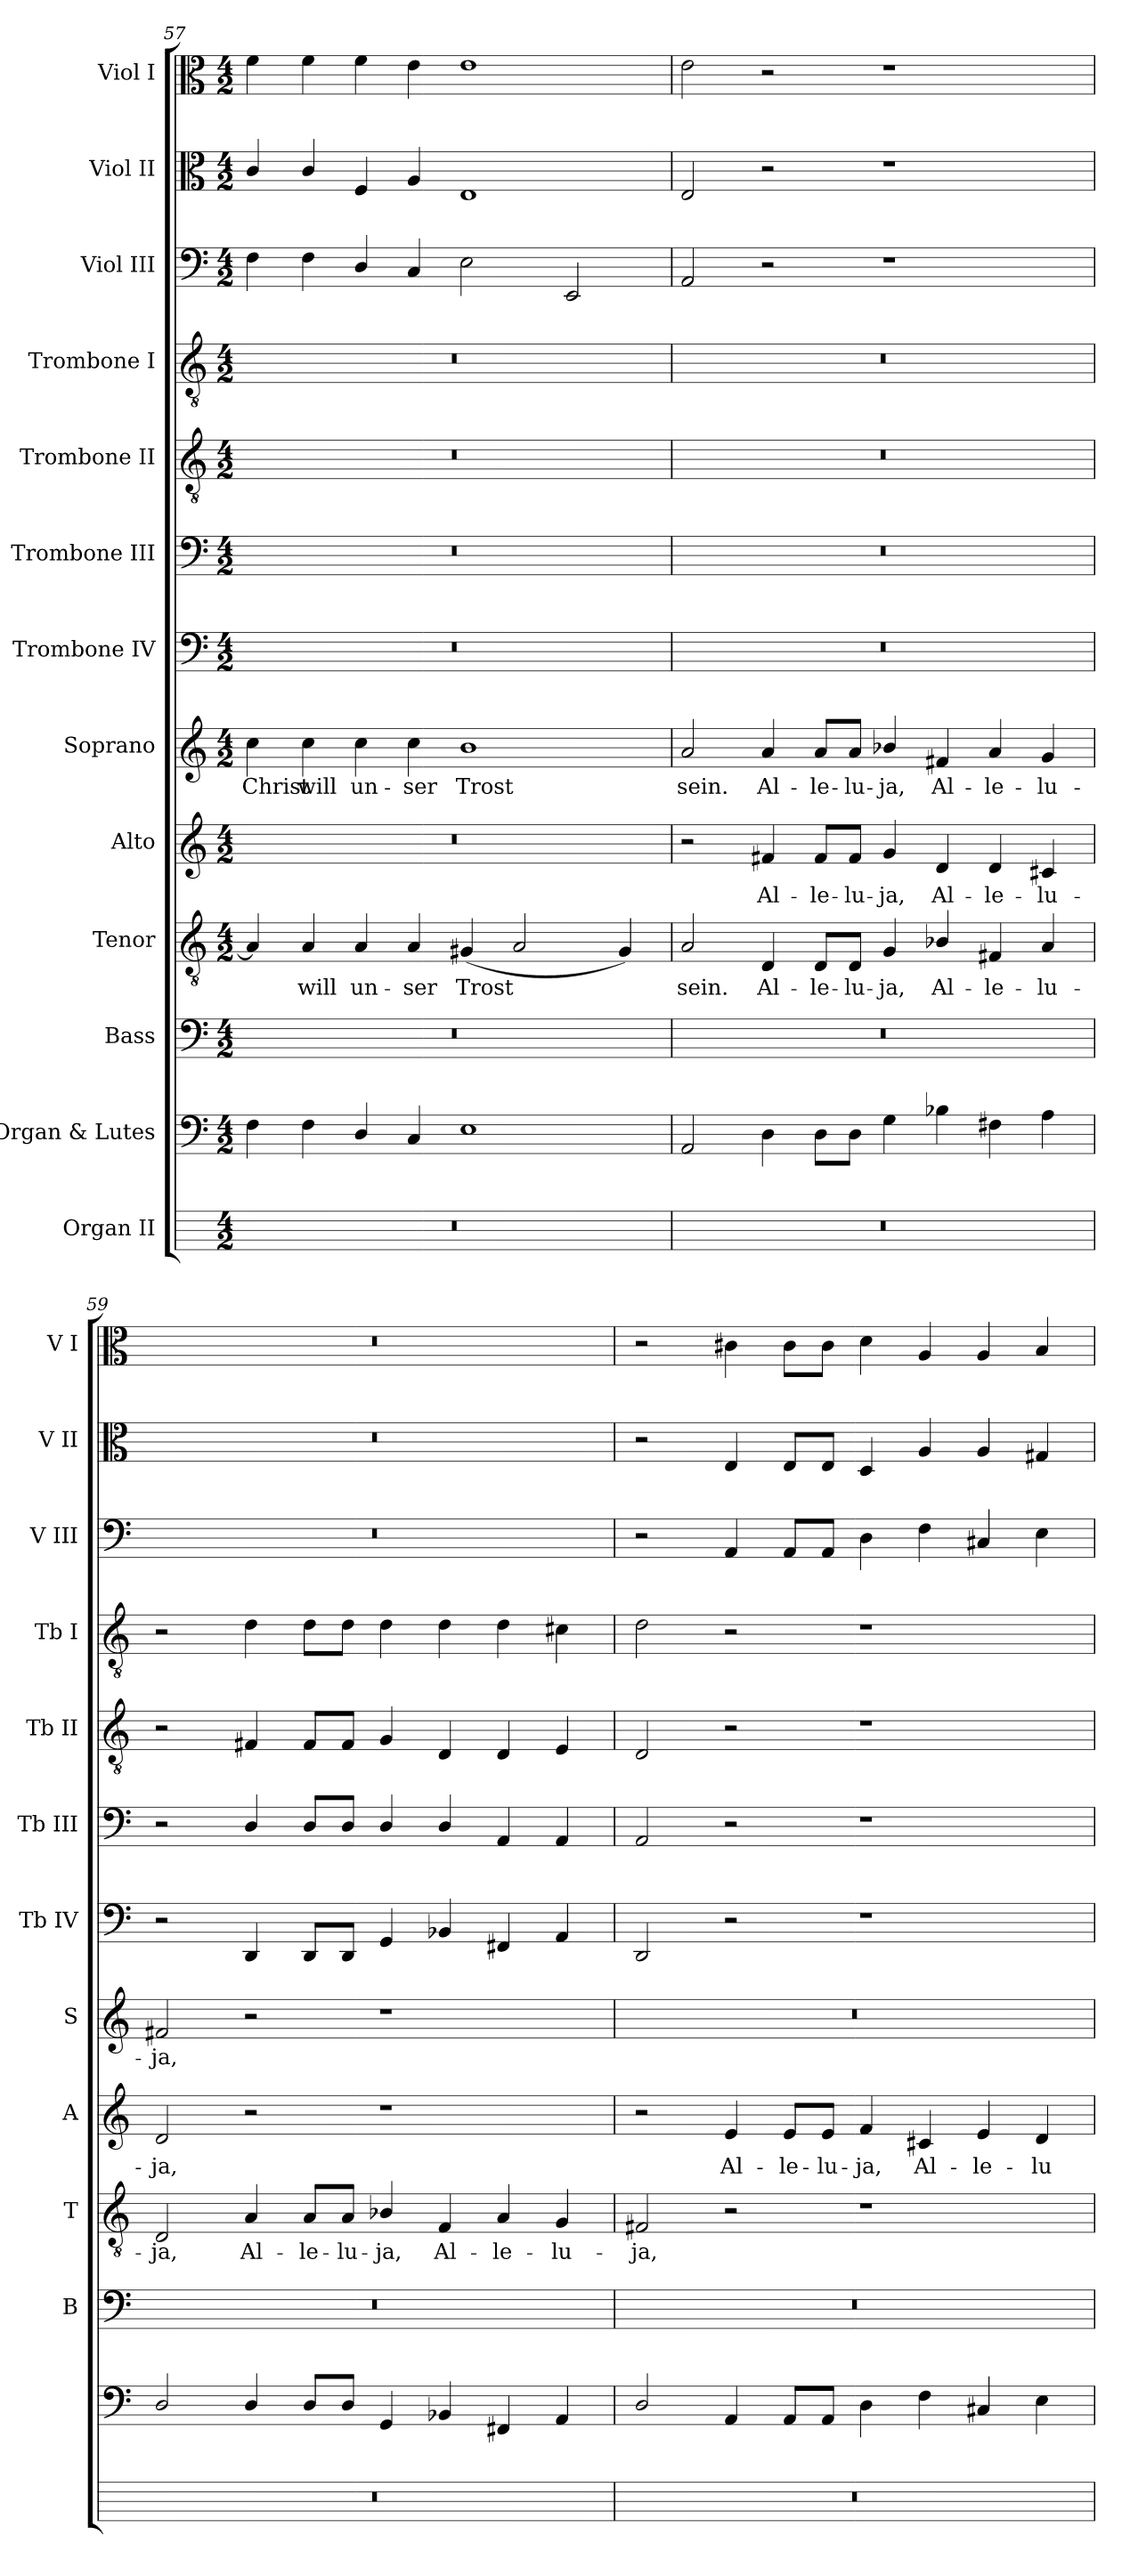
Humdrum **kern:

**kern	**kern	**kern	**kern	**text	**kern	**text	**kern	**text	**kern	**kern	**kern	**kern	**kern	**kern	**kern
*part13	*part12	*part11	*part10	*part10	*part9	*part9	*part8	*part8	*part7	*part6	*part5	*part4	*part3	*part2	*part1
*staff13	*staff12	*staff11	*staff10	*staff10	*staff9	*staff9	*staff8	*staff8	*staff7	*staff6	*staff5	*staff4	*staff3	*staff2	*staff1
*I"Organ II	*I"Organ & Lutes	*I"Bass	*I"Tenor	*	*I"Alto	*	*I"Soprano	*	*I"Trombone IV	*I"Trombone III	*I"Trombone II	*I"Trombone I	*I"Viol III	*I"Viol II	*I"Viol I
*	*	*I'B	*I'T	*	*I'A	*	*I'S	*	*I'Tb IV	*I'Tb III	*I'Tb II	*I'Tb I	*I'V III	*I'V II	*I'V I
!!LO:LB:g=z
*	*clefF4	*clefF4	*clefGv2	*	*clefG2	*	*clefG2	*	*clefF4	*clefF4	*clefGv2	*clefGv2	*clefF4	*clefC3	*clefC3
*	*k[]	*k[]	*k[]	*	*k[]	*	*k[]	*	*k[]	*k[]	*k[]	*k[]	*k[]	*k[]	*k[]
*	*C:	*C:	*C:	*	*C:	*	*C:	*	*C:	*C:	*C:	*C:	*C:	*C:	*C:
*M4/2	*M4/2	*M4/2	*M4/2	*	*M4/2	*	*M4/2	*	*M4/2	*M4/2	*M4/2	*M4/2	*M4/2	*M4/2	*M4/2
=57	=57	=57	=57	=57	=57	=57	=57	=57	=57	=57	=57	=57	=57	=57	=57
!	!	!	!	!	!	!	!	!LO:LY:b	!	!	!	!	!	!	!
0r	4F	0r	4A]	.	0r	.	4cc	Christ	0r	0r	0r	0r	4F	4c/	4f
!	!	!	!	!LO:LY:b	!	!	!	!LO:LY:b	!	!	!	!	!	!	!
.	4F	.	4A	will	.	.	4cc	will	.	.	.	.	4F	4c/	4f
!	!	!	!	!LO:LY:b	!	!	!	!LO:LY:b	!	!	!	!	!	!	!
.	4D/	.	4A	un-	.	.	4cc	un-	.	.	.	.	4D/	4F	4f
!	!	!	!	!LO:LY:b	!	!	!	!LO:LY:b	!	!	!	!	!	!	!
.	4C	.	4A	-ser	.	.	4cc	-ser	.	.	.	.	4C	4A	4e
!	!	!	!	!LO:LY:b	!	!	!	!LO:LY:b	!	!	!	!	!	!	!
.	1E	.	(<4G#X	Trost	.	.	1b	Trost	.	.	.	.	2E	1E	1e
.	.	.	2A	.	.	.	.	.	.	.	.	.	.	.	.
.	.	.	.	.	.	.	.	.	.	.	.	.	2EE	.	.
.	.	.	4G#)	.	.	.	.	.	.	.	.	.	.	.	.
=58	=58	=58	=58	=58	=58	=58	=58	=58	=58	=58	=58	=58	=58	=58	=58
!	!	!	!	!LO:LY:b	!	!	!	!LO:LY:b	!	!	!	!	!	!	!
0r	2AA	0r	2A	sein.	2r	.	2a	sein.	0r	0r	0r	0r	2AA	2E	2e
!	!	!	!	!LO:LY:b	!	!LO:LY:b	!	!LO:LY:b	!	!	!	!	!	!	!
.	4D	.	4D	Al-	4f#X	Al-	4a	Al-	.	.	.	.	2r	2r	2r
!	!	!	!	!LO:LY:b	!	!LO:LY:b	!	!LO:LY:b	!	!	!	!	!	!	!
.	8DL	.	8D/L	-le-	8f#/L	-le-	8a/L	-le-	.	.	.	.	.	.	.
!	!	!	!	!LO:LY:b	!	!LO:LY:b	!	!LO:LY:b	!	!	!	!	!	!	!
.	8DJ	.	8D/J	-lu-	8f#/J	-lu-	8a/J	-lu-	.	.	.	.	.	.	.
!	!	!	!	!LO:LY:b	!	!LO:LY:b	!	!LO:LY:b	!	!	!	!	!	!	!
.	4G	.	4G	-ja,	4g	-ja,	4b-X/	-ja,	.	.	.	.	1r	1r	1r
!	!	!	!	!LO:LY:b	!	!LO:LY:b	!	!LO:LY:b	!	!	!	!	!	!	!
.	4B-X	.	4B-X/	Al-	4d	Al-	4f#X	Al-	.	.	.	.	.	.	.
!	!	!	!	!LO:LY:b	!	!LO:LY:b	!	!LO:LY:b	!	!	!	!	!	!	!
.	4F#X	.	4F#X	-le-	4d	-le-	4a	-le-	.	.	.	.	.	.	.
!	!	!	!	!LO:LY:b	!	!LO:LY:b	!	!LO:LY:b	!	!	!	!	!	!	!
.	4A	.	4A	-lu-	4c#X	-lu-	4g	-lu-	.	.	.	.	.	.	.
=59	=59	=59	=59	=59	=59	=59	=59	=59	=59	=59	=59	=59	=59	=59	=59
!	!	!	!	!LO:LY:b	!	!LO:LY:b	!	!LO:LY:b	!	!	!	!	!	!	!
0r	2D/	0r	2D	-ja,	2d	-ja,	2f#X	-ja,	2r	2r	2r	2r	0r	0r	0r
!	!	!	!	!LO:LY:b	!	!	!	!	!	!	!	!	!	!	!
.	4D/	.	4A	Al-	2r	.	2r	.	4DD	4D/	4F#X	4d	.	.	.
!	!	!	!	!LO:LY:b	!	!	!	!	!	!	!	!	!	!	!
.	8D/L	.	8A/L	-le-	.	.	.	.	8DDL	8D/L	8F#L	8dL	.	.	.
!	!	!	!	!LO:LY:b	!	!	!	!	!	!	!	!	!	!	!
.	8D/J	.	8A/J	-lu-	.	.	.	.	8DDJ	8D/J	8F#J	8dJ	.	.	.
!	!	!	!	!LO:LY:b	!	!	!	!	!	!	!	!	!	!	!
.	4GG	.	4B-X/	-ja,	1r	.	1r	.	4GG	4D/	4G	4d	.	.	.
!	!	!	!	!LO:LY:b	!	!	!	!	!	!	!	!	!	!	!
.	4BB-X	.	4F	Al-	.	.	.	.	4BB-X	4D/	4D	4d	.	.	.
!	!	!	!	!LO:LY:b	!	!	!	!	!	!	!	!	!	!	!
.	4FF#X	.	4A	-le-	.	.	.	.	4FF#X	4AA	4D	4d	.	.	.
!	!	!	!	!LO:LY:b	!	!	!	!	!	!	!	!	!	!	!
.	4AA	.	4G	-lu-	.	.	.	.	4AA	4AA	4E	4c#X	.	.	.
=60	=60	=60	=60	=60	=60	=60	=60	=60	=60	=60	=60	=60	=60	=60	=60
!	!	!	!	!LO:LY:b	!	!	!	!	!	!	!	!	!	!	!
0r	2D/	0r	2F#X	-ja,	2r	.	0r	.	2DD	2AA	2D	2d	2r	2r	2r
!	!	!	!	!	!	!LO:LY:b	!	!	!	!	!	!	!	!	!
.	4AA	.	2r	.	4e	Al-	.	.	2r	2r	2r	2r	4AA	4E	4c#X
!	!	!	!	!	!	!LO:LY:b	!	!	!	!	!	!	!	!	!
.	8AAL	.	.	.	8e/L	-le-	.	.	.	.	.	.	8AAL	8EL	8c#L
!	!	!	!	!	!	!LO:LY:b	!	!	!	!	!	!	!	!	!
.	8AAJ	.	.	.	8e/J	-lu-	.	.	.	.	.	.	8AAJ	8EJ	8c#J
!	!	!	!	!	!	!LO:LY:b	!	!	!	!	!	!	!	!	!
.	4D	.	1r	.	4f	-ja,	.	.	1r	1r	1r	1r	4D	4D	4d
!	!	!	!	!	!	!LO:LY:b	!	!	!	!	!	!	!	!	!
.	4F	.	.	.	4c#X	Al-	.	.	.	.	.	.	4F	4A	4A
!	!	!	!	!	!	!LO:LY:b	!	!	!	!	!	!	!	!	!
.	4C#X	.	.	.	4e	-le-	.	.	.	.	.	.	4C#X	4A	4A
!	!	!	!	!	!	!LO:LY:b	!	!	!	!	!	!	!	!	!
.	4E	.	.	.	4d	-lu-	.	.	.	.	.	.	4E	4G#X	4B
=	=	=	=	=	=	=	=	=	=	=	=	=	=	=	=
*-	*-	*-	*-	*-	*-	*-	*-	*-	*-	*-	*-	*-	*-	*-	*-
